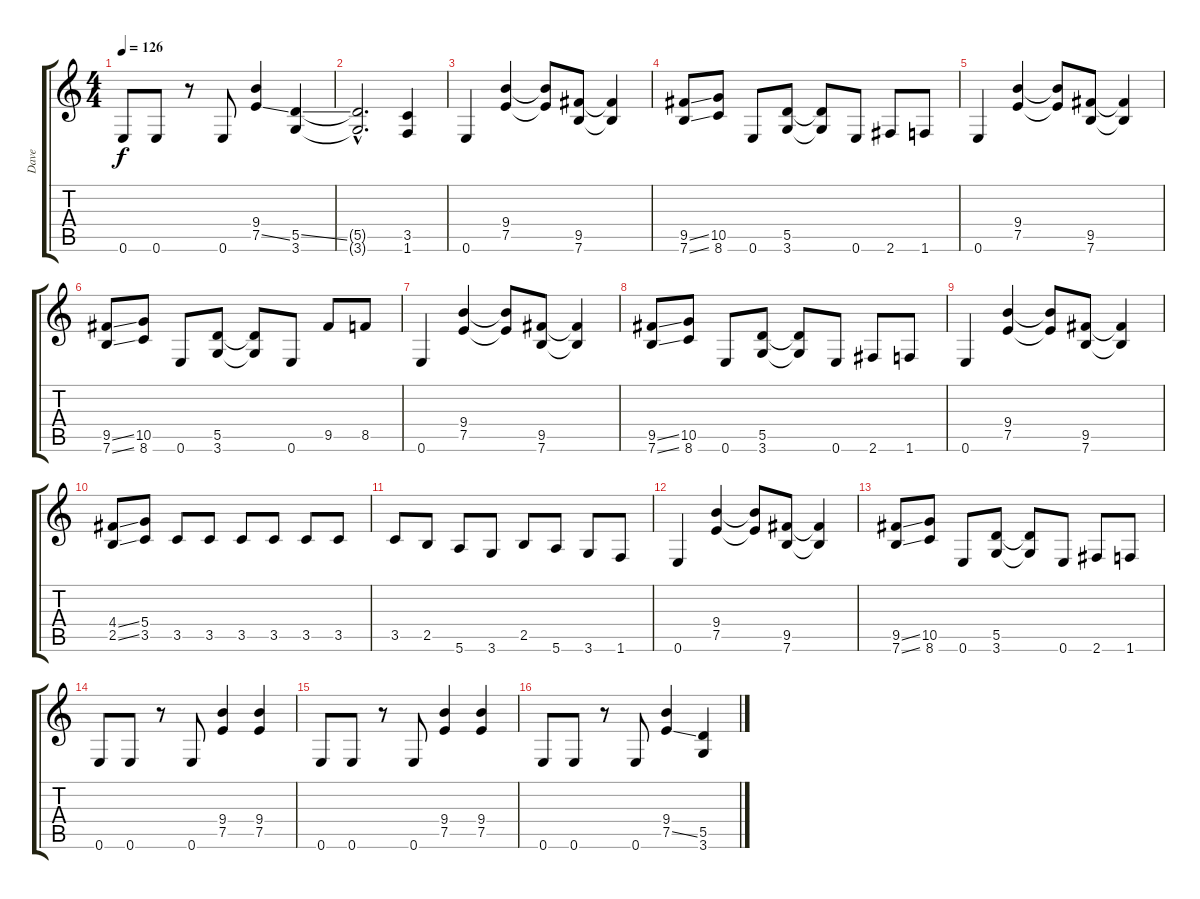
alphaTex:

\track ("Dave" "Dave") {instrument distortionguitar}
\staff {score tabs}
\tuning (E4 B3 G3 D3 A2 E2) {hide}
\ts (4 4)
\tempo 126
\clef g2
\ks c
0.6.8{dy f} 0.6.8 r.8 0.6.8 (9.4 7.5{ss}).4 (5.5{ss} 3.6).4 |
(5.5{hac t} 3.6{hac t}).2{d} (3.5 1.6).4 |
0.6.4 (9.4 7.5).4 (9.4{t} 7.5{t}).8 (9.5 7.6).8 (9.5{t} 7.6{t}).4 |
(9.5{ss} 7.6{ss}).8 (10.5 8.6).8 0.6.8 (5.5 3.6).8 (5.5{t} 3.6{t}).8 0.6.8 2.6.8 1.6.8 |
0.6.4 (9.4 7.5).4 (9.4{t} 7.5{t}).8 (9.5 7.6).8 (9.5{t} 7.6{t}).4 |
(9.5{ss} 7.6{ss}).8 (10.5 8.6).8 0.6.8 (5.5 3.6).8 (5.5{t} 3.6{t}).8 0.6.8 9.5.8 8.5.8 |
0.6.4 (9.4 7.5).4 (9.4{t} 7.5{t}).8 (9.5 7.6).8 (9.5{t} 7.6{t}).4 |
(9.5{ss} 7.6{ss}).8 (10.5 8.6).8 0.6.8 (5.5 3.6).8 (5.5{t} 3.6{t}).8 0.6.8 2.6.8 1.6.8 |
0.6.4 (9.4 7.5).4 (9.4{t} 7.5{t}).8 (9.5 7.6).8 (9.5{t} 7.6{t}).4 |
(4.4{ss} 2.5{ss}).8 (5.4 3.5).8 3.5.8 3.5.8 3.5.8 3.5.8 3.5.8 3.5.8 |
3.5.8 2.5.8 5.6.8 3.6.8 2.5.8 5.6.8 3.6.8 1.6.8 |
0.6.4 (9.4 7.5).4 (9.4{t} 7.5{t}).8 (9.5 7.6).8 (9.5{t} 7.6{t}).4 |
(9.5{ss} 7.6{ss}).8 (10.5 8.6).8 0.6.8 (5.5 3.6).8 (5.5{t} 3.6{t}).8 0.6.8 2.6.8 1.6.8 |
0.6.8 0.6.8 r.8 0.6.8 (9.4 7.5).4 (9.4 7.5).4 |
0.6.8 0.6.8 r.8 0.6.8 (9.4 7.5).4 (9.4 7.5).4 |
0.6.8 0.6.8 r.8 0.6.8 (9.4 7.5{ss}).4 (5.5{ss} 3.6).4
